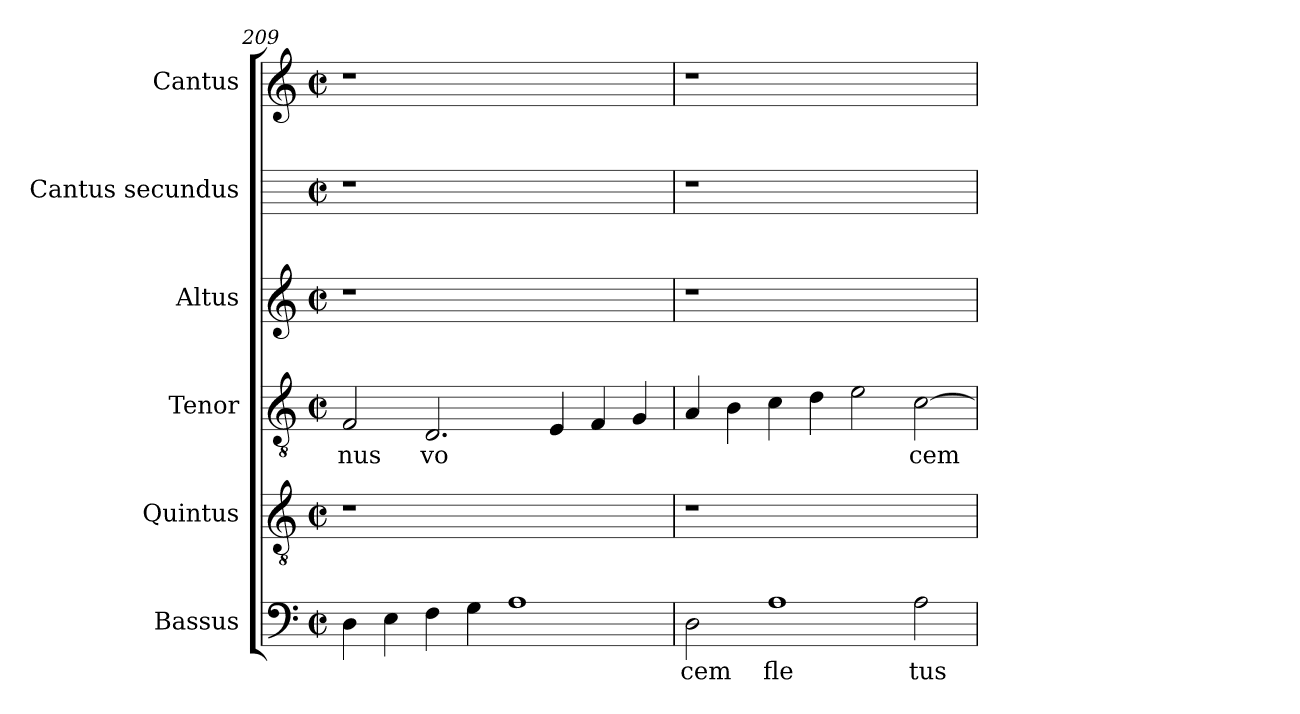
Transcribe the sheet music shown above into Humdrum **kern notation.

**kern	**text	**kern	**kern	**text	**kern	**kern	**kern
*part6	*part6	*part5	*part4	*part4	*part3	*part2	*part1
*staff6	*staff6	*staff5	*staff4	*staff4	*staff3	*staff2	*staff1
*I"Bassus	*	*I"Quintus	*I"Tenor	*	*I"Altus	*I"Cantus  secundus	*I"Cantus
*I'B	*	*I'Q	*I'T	*	*I'A	*	*I'C
*clefF4	*	*clefGv2	*clefGv2	*	*clefG2	*	*clefG2
*k[]	*	*k[]	*k[]	*	*k[]	*k[]	*k[]
*C:	*	*C:	*C:	*	*C:	*C:	*C:
*M2/2	*	*M2/2	*M2/2	*	*M2/2	*M2/2	*M2/2
*met(c|)	*	*met(c|)	*met(c|)	*	*met(c|)	*met(c|)	*met(c|)
=209	=209	=209	=209	=209	=209	=209	=209
!	!LO:LY:b:cj	!	!	!LO:LY:b:cj	!	!	!
4D\	--	1r	2F/	-nus	1r	1r	1r
!	!LO:LY:b:cj	!	!	!	!	!	!
4E\	--	.	.	.	.	.	.
!	!LO:LY:b:cj	!	!	!LO:LY:b:cj	!	!	!
4F\	--	.	2.D/	vo-	.	.	.
!	!LO:LY:b:cj	!	!	!	!	!	!
4G\	--	.	.	.	.	.	.
!	!LO:LY:b:cj	!	!	!	!	!	!
1A	--	1ryy	.	.	1ryy	1ryy	1ryy
!	!	!	!	!LO:LY:b:cj	!	!	!
.	.	.	4E/	--	.	.	.
!	!	!	!	!LO:LY:b:cj	!	!	!
.	.	.	4F/	--	.	.	.
!	!	!	!	!LO:LY:b:cj	!	!	!
.	.	.	4G/	--	.	.	.
!!LO:PB:g=z
=210	=210	=210	=210	=210	=210	=210	=210
!	!LO:LY:b:cj	!	!	!LO:LY:b:cj	!	!	!
2D\	-cem	1r	4A/	--	1r	1r	1r
!	!	!	!	!LO:LY:b:cj	!	!	!
.	.	.	4B\	--	.	.	.
!	!LO:LY:b:cj	!	!	!LO:LY:b:cj	!	!	!
1A	fle	.	4c\	--	.	.	.
!	!	!	!	!LO:LY:b:cj	!	!	!
.	.	.	4d\	--	.	.	.
!	!	!	!	!LO:LY:b:cj	!	!	!
.	.	1ryy	2e\	--	1ryy	1ryy	1ryy
!	!LO:LY:b:cj	!	!	!LO:LY:b:cj	!	!	!
2A\	tus	.	[>2c\	-cem	.	.	.
=	=	=	=	=	=	=	=
*-	*-	*-	*-	*-	*-	*-	*-
